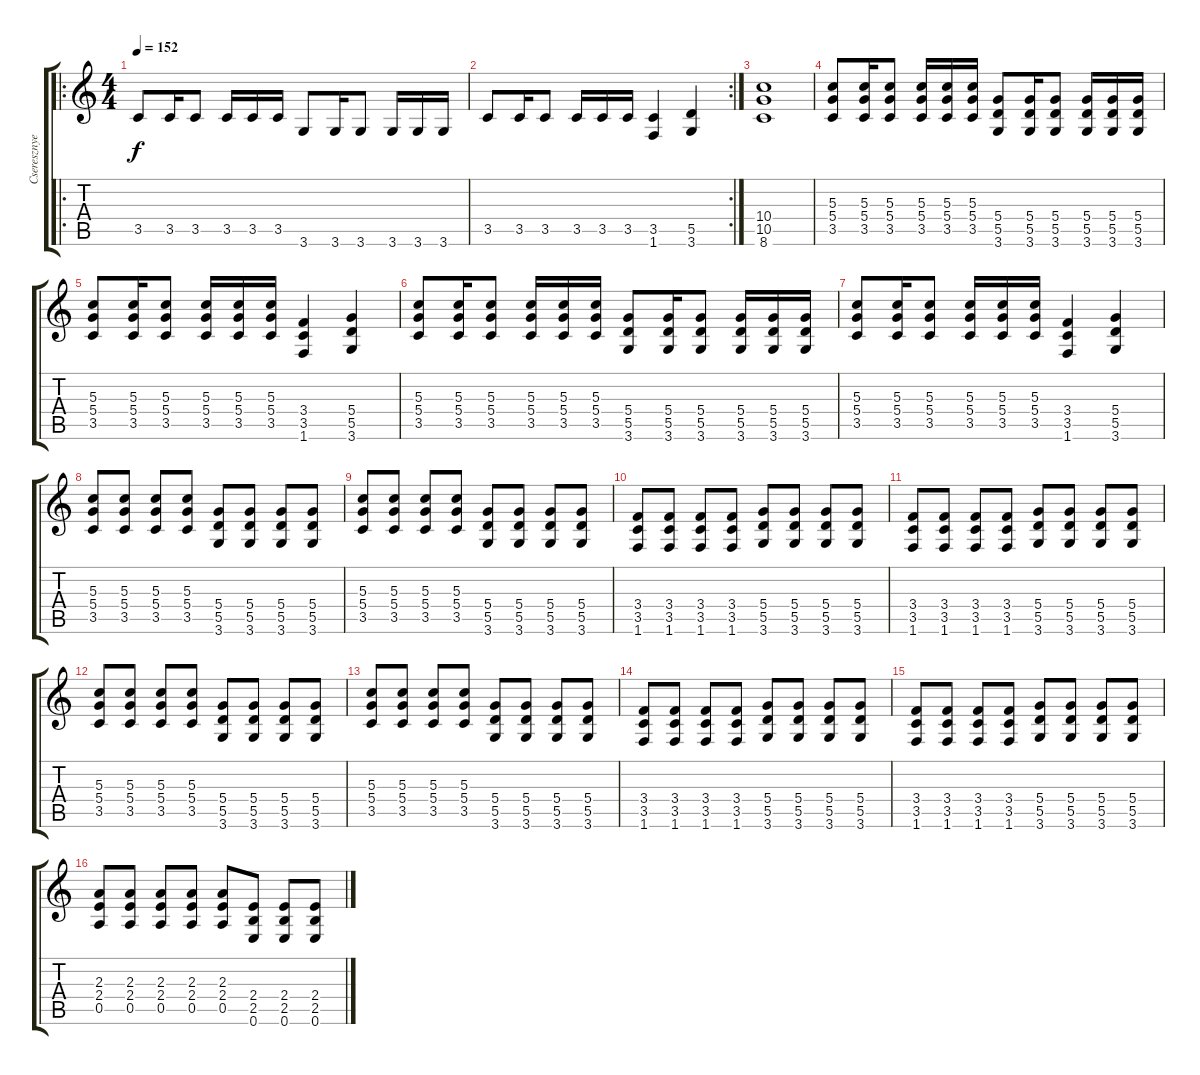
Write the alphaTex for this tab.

\track ("Cseresznye OverDrive soound" "Cseresznye") {instrument overdrivenguitar}
\staff {score tabs}
\tuning (E4 B3 G3 D3 A2 E2) {hide}
\ro
\ts (4 4)
\tempo 152
\clef g2
\ks c
3.5.8{dy f instrument overdrivenguitar} 3.5.16 3.5.8 3.5.16 3.5.16 3.5.16 3.6.8 3.6.16 3.6.8 3.6.16 3.6.16 3.6.16 |
\rc 2
3.5.8 3.5.16 3.5.8 3.5.16 3.5.16 3.5.16 (3.5 1.6).4 (5.5 3.6).4 |
(10.4 10.5 8.6).1 |
(5.3 5.4 3.5).8 (5.3 5.4 3.5).16 (5.3 5.4 3.5).8 (5.3 5.4 3.5).16 (5.3 5.4 3.5).16 (5.3 5.4 3.5).16 (5.4 5.5 3.6).8 (5.4 5.5 3.6).16 (5.4 5.5 3.6).8 (5.4 5.5 3.6).16 (5.4 5.5 3.6).16 (5.4 5.5 3.6).16 |
(5.3 5.4 3.5).8 (5.3 5.4 3.5).16 (5.3 5.4 3.5).8 (5.3 5.4 3.5).16 (5.3 5.4 3.5).16 (5.3 5.4 3.5).16 (3.4 3.5 1.6).4 (5.4 5.5 3.6).4 |
(5.3 5.4 3.5).8 (5.3 5.4 3.5).16 (5.3 5.4 3.5).8 (5.3 5.4 3.5).16 (5.3 5.4 3.5).16 (5.3 5.4 3.5).16 (5.4 5.5 3.6).8 (5.4 5.5 3.6).16 (5.4 5.5 3.6).8 (5.4 5.5 3.6).16 (5.4 5.5 3.6).16 (5.4 5.5 3.6).16 |
(5.3 5.4 3.5).8 (5.3 5.4 3.5).16 (5.3 5.4 3.5).8 (5.3 5.4 3.5).16 (5.3 5.4 3.5).16 (5.3 5.4 3.5).16 (3.4 3.5 1.6).4 (5.4 5.5 3.6).4 |
(5.3 5.4 3.5).8 (5.3 5.4 3.5).8 (5.3 5.4 3.5).8 (5.3 5.4 3.5).8 (5.4 5.5 3.6).8 (5.4 5.5 3.6).8 (5.4 5.5 3.6).8 (5.4 5.5 3.6).8 |
(5.3 5.4 3.5).8 (5.3 5.4 3.5).8 (5.3 5.4 3.5).8 (5.3 5.4 3.5).8 (5.4 5.5 3.6).8 (5.4 5.5 3.6).8 (5.4 5.5 3.6).8 (5.4 5.5 3.6).8 |
(3.4 3.5 1.6).8 (3.4 3.5 1.6).8 (3.4 3.5 1.6).8 (3.4 3.5 1.6).8 (5.4 5.5 3.6).8 (5.4 5.5 3.6).8 (5.4 5.5 3.6).8 (5.4 5.5 3.6).8 |
(3.4 3.5 1.6).8 (3.4 3.5 1.6).8 (3.4 3.5 1.6).8 (3.4 3.5 1.6).8 (5.4 5.5 3.6).8 (5.4 5.5 3.6).8 (5.4 5.5 3.6).8 (5.4 5.5 3.6).8 |
(5.3 5.4 3.5).8 (5.3 5.4 3.5).8 (5.3 5.4 3.5).8 (5.3 5.4 3.5).8 (5.4 5.5 3.6).8 (5.4 5.5 3.6).8 (5.4 5.5 3.6).8 (5.4 5.5 3.6).8 |
(5.3 5.4 3.5).8 (5.3 5.4 3.5).8 (5.3 5.4 3.5).8 (5.3 5.4 3.5).8 (5.4 5.5 3.6).8 (5.4 5.5 3.6).8 (5.4 5.5 3.6).8 (5.4 5.5 3.6).8 |
(3.4 3.5 1.6).8 (3.4 3.5 1.6).8 (3.4 3.5 1.6).8 (3.4 3.5 1.6).8 (5.4 5.5 3.6).8 (5.4 5.5 3.6).8 (5.4 5.5 3.6).8 (5.4 5.5 3.6).8 |
(3.4 3.5 1.6).8 (3.4 3.5 1.6).8 (3.4 3.5 1.6).8 (3.4 3.5 1.6).8 (5.4 5.5 3.6).8 (5.4 5.5 3.6).8 (5.4 5.5 3.6).8 (5.4 5.5 3.6).8 |
(2.3 2.4 0.5).8 (2.3 2.4 0.5).8 (2.3 2.4 0.5).8 (2.3 2.4 0.5).8 (2.3 2.4 0.5).8 (2.4 2.5 0.6).8 (2.4 2.5 0.6).8 (2.4 2.5 0.6).8
